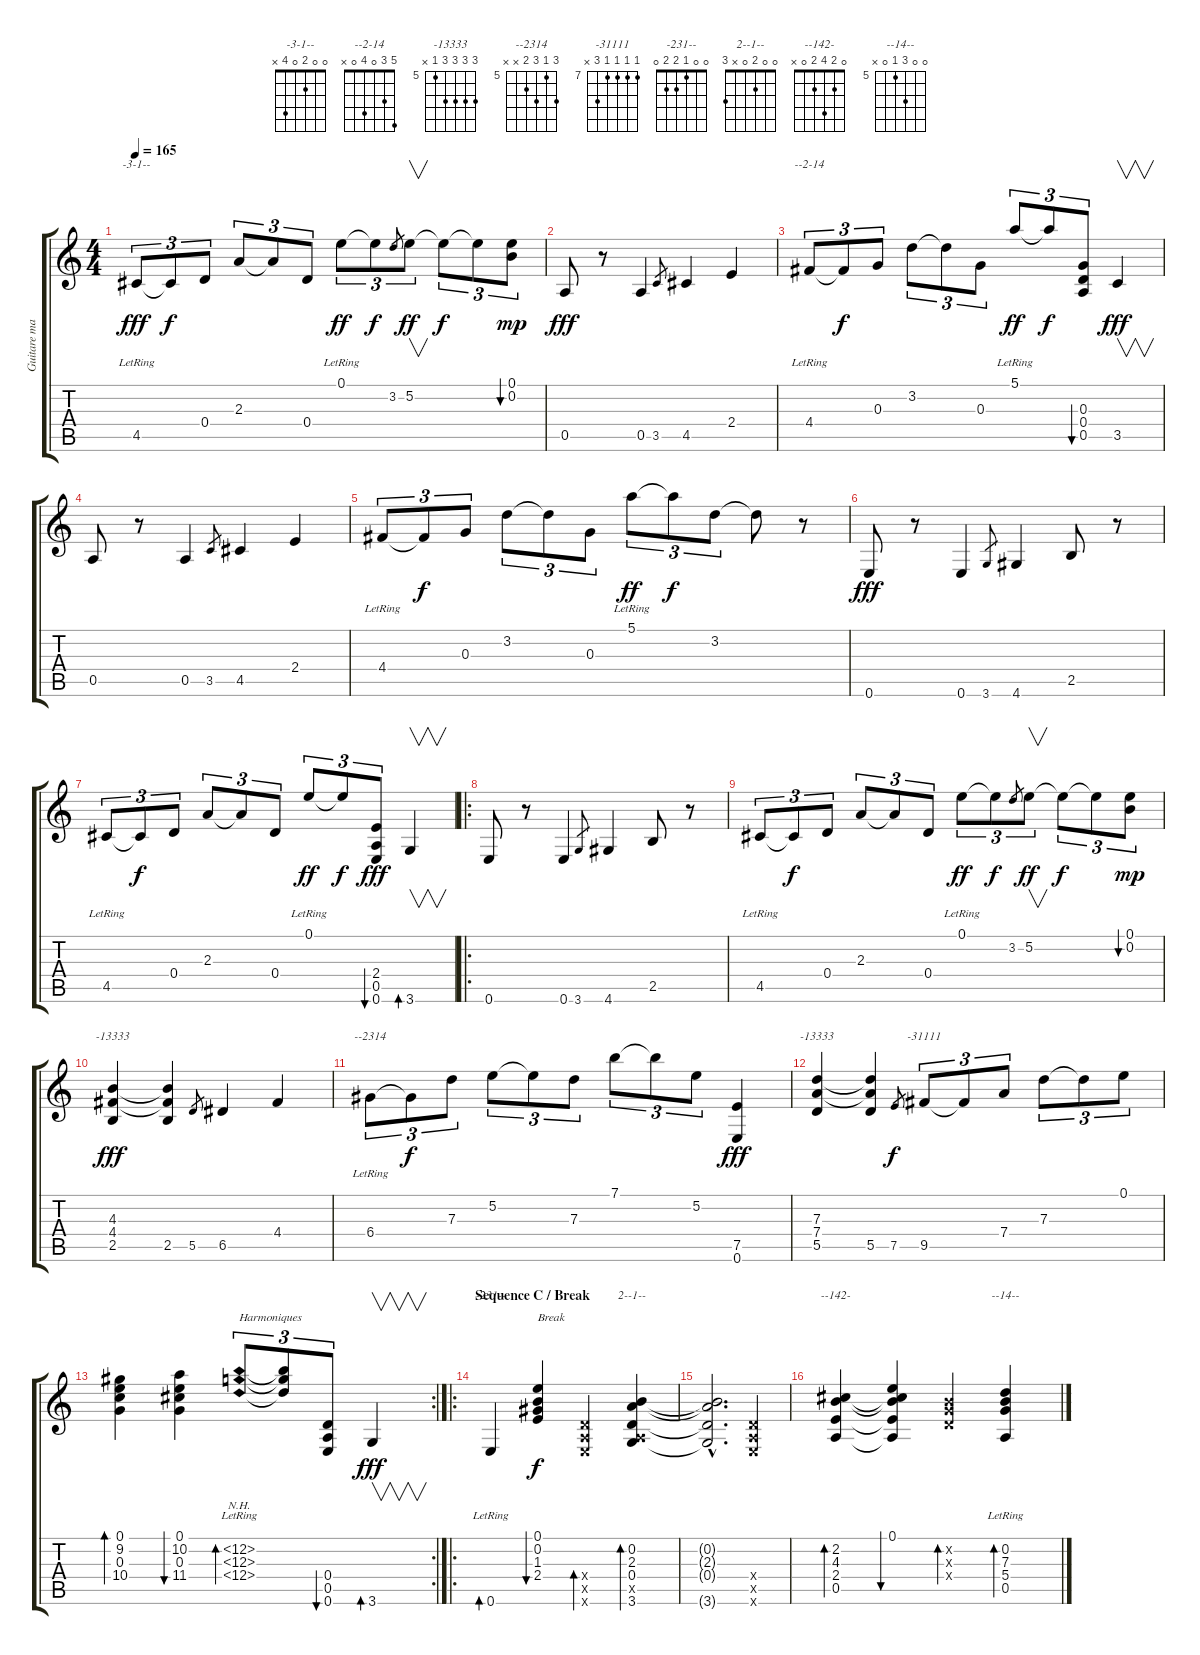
\track ("Guitare mars 2001" "Guitare ma") {instrument acousticguitarnylon}
\staff {score tabs}
\tuning (E4 B3 G3 D3 A2 E2) {hide}
\chord ("-3-1--" 0 0 2 0 4 x)
\chord ("--2-14" 5 3 0 4 0 x)
\chord ("-13333" 4 4 4 4 2 x)
\chord ("--2314" 7 5 7 6 x x) {firstfret 5}
\chord ("-13333" 7 7 7 7 5 x) {firstfret 5}
\chord ("-31111" 7 7 7 7 9 x) {firstfret 7}
\chord ("-231--" 0 0 1 2 2 0)
\chord ("2--1--" 0 0 2 0 x 3)
\chord ("--142-" 0 2 4 2 0 x)
\chord ("--14--" 0 0 7 5 0 x) {firstfret 5}
\ts (4 4)
\tempo 165
\clef g2
\ks c
4.5{lr}.8{tu (3 2) ch "-3-1--" dy fff} 4.5{t}.8{tu (3 2) dy f} 0.4.8{tu (3 2)} 2.3.8{tu (3 2)} 2.3{t}.8{tu (3 2)} 0.4.8{tu (3 2)} 0.1{lr}.8{tu (3 2) dy ff} 0.1{t}.8{tu (3 2) dy f} 3.2.8{gr} 5.2.8{v tu (3 2) dy ff} 5.2{t}.8{tu (3 2) dy f} 5.2{t}.8{tu (3 2)} (0.1 0.2).8{tu (3 2) bu 30 dy mp} |
0.5.8{dy fff} r.8 0.5.4 3.5.8{gr} 4.5.4 2.4.4 |
4.4{lr}.8{tu (3 2) ch "--2-14"} 4.4{t}.8{tu (3 2) dy f} 0.3.8{tu (3 2)} 3.2.8{tu (3 2)} 3.2{t}.8{tu (3 2)} 0.3.8{tu (3 2)} 5.1{lr}.8{tu (3 2) dy ff} 5.1{t}.8{tu (3 2) dy f} (0.3 0.4 0.5).8{tu (3 2) bu 30} 3.5.4{v dy fff} |
0.5.8 r.8 0.5.4 3.5.8{gr} 4.5.4 2.4.4 |
4.4{lr}.8{tu (3 2)} 4.4{t}.8{tu (3 2) dy f} 0.3.8{tu (3 2)} 3.2.8{tu (3 2)} 3.2{t}.8{tu (3 2)} 0.3.8{tu (3 2)} 5.1{lr}.8{tu (3 2) dy ff} 5.1{t}.8{tu (3 2) dy f} 3.2.8{tu (3 2)} 3.2{t}.8 r.8 |
0.6.8{dy fff} r.8 0.6.4 3.6.8{gr} 4.6.4 2.5.8 r.8 |
4.5{lr}.8{tu (3 2)} 4.5{t}.8{tu (3 2) dy f} 0.4.8{tu (3 2)} 2.3.8{tu (3 2)} 2.3{t}.8{tu (3 2)} 0.4.8{tu (3 2)} 0.1{lr}.8{tu (3 2) dy ff} 0.1{t}.8{tu (3 2) dy f} (2.4 0.5 0.6).8{tu (3 2) bu 30 dy fff} 3.6.4{v bd 30} |
\ro
0.6.8 r.8 0.6.4 3.6.8{gr} 4.6.4 2.5.8 r.8 |
4.5{lr}.8{tu (3 2)} 4.5{t}.8{tu (3 2) dy f} 0.4.8{tu (3 2)} 2.3.8{tu (3 2)} 2.3{t}.8{tu (3 2)} 0.4.8{tu (3 2)} 0.1{lr}.8{tu (3 2) dy ff} 0.1{t}.8{tu (3 2) dy f} 3.2.8{gr} 5.2.8{v tu (3 2) dy ff} 5.2{t}.8{tu (3 2) dy f} 5.2{t}.8{tu (3 2)} (0.1 0.2).8{tu (3 2) bu 30 dy mp} |
(4.3 4.4 2.5).4{ch "-13333" dy fff} (4.3{t} 4.4{t} 2.5).4 5.5.8{gr} 6.5.4 4.4.4 |
6.4{lr}.8{tu (3 2) ch "--2314"} 6.4{t}.8{tu (3 2) dy f} 7.3.8{tu (3 2)} 5.2.8{tu (3 2)} 5.2{t}.8{tu (3 2)} 7.3.8{tu (3 2)} 7.1.8{tu (3 2)} 7.1{t}.8{tu (3 2)} 5.2.8{tu (3 2)} (7.5 0.6).4{dy fff} |
(7.3 7.4 5.5).4{ch "-13333"} (7.3{t} 7.4{t} 5.5).4 7.5.8{gr dy f} 9.5.8{tu (3 2) ch "-31111"} 9.5{t}.8{tu (3 2)} 7.4.8{tu (3 2)} 7.3.8{tu (3 2)} 7.3{t}.8{tu (3 2)} 0.1.8{tu (3 2)} |
\rc 2
(0.1 9.2 0.3 10.4).4{bd 30} (0.1 10.2 0.3 11.4).4{bu 30} (12.2{nh lr} 12.3{nh lr} 12.4{nh lr}).8{tu (3 2) bd 30 txt "Harmoniques"} (12.2{t} 12.3{t} 12.4{t}).8{tu (3 2)} (0.4 0.5 0.6).8{tu (3 2) bu 30} 3.6.4{v bd 30 dy fff} |
\ro
\section ("" "Sequence C / Break")
0.6{lr}.4{bd 60 ch "-231--"} (0.1 0.2 1.3 2.4).4{bu 30 txt "Break" dy f} (0.4{x} 0.5{x} 0.6{x}).4{bd 30} (0.2 2.3 0.4 0.5{x} 3.6).4{bd 30 ch "2--1--"} |
(0.2{hac t} 2.3{t} 0.4{t} 3.6{hac t}).2{d} (0.4{x} 0.5{x} 0.6{x}).4 |
(2.2 4.3 2.4 0.5).4{bd 30 ch "--142-"} (0.1 2.2{t} 4.3{t} 2.4{t} 0.5{t}).4{bu 30} (0.2{x} 0.3{x} 0.4{x}).4{bd 30} (0.2 7.3 5.4 0.5{lr}).4{bd 30 ch "--14--"}
